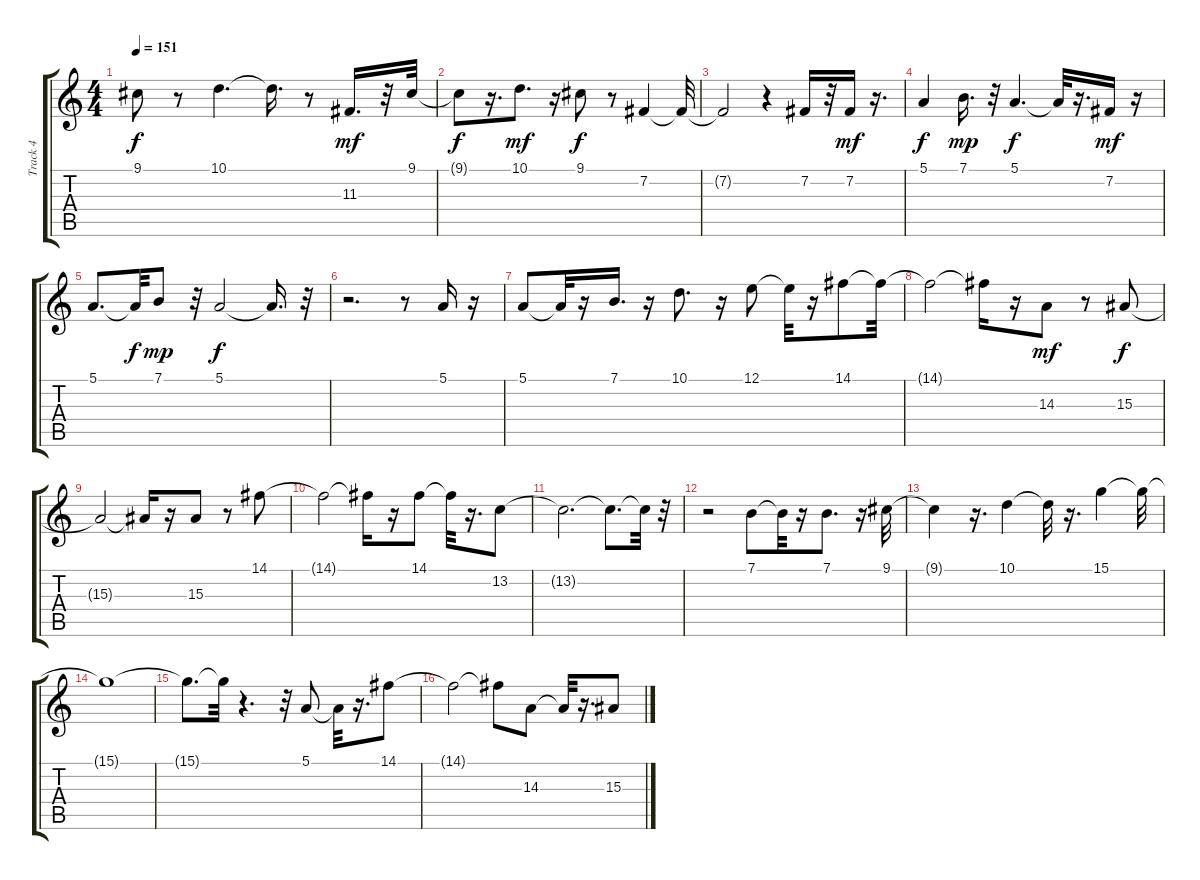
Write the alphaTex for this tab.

\track ("Track 4" "Track 4") {instrument synthvoice}
\staff {score tabs}
\tuning (E4 B3 G3 D3 A2 E2) {hide}
\ts (4 4)
\tempo 151
\clef g2
\ks c
9.1{t}.8{dy f} r.8 10.1.4{d} 10.1{t}.16{d} r.8 11.3.16{d dy mf} r.32 9.1.32 |
9.1{t}.8{dy f} r.16{d} 10.1.8{d dy mf} r.16 9.1.8{dy f} r.8 7.2.4 7.2{t}.32 |
7.2{t}.2 r.4 7.2.16 r.32 7.2.16{dy mf} r.16{d} |
5.1.4{dy f} 7.1.16{d dy mp} r.32 5.1.4{d dy f} 5.1{t}.32 r.16{d} 7.2.16{dy mf} r.16 |
5.1.8{d} 5.1{t}.32{dy f} 7.1.8{dy mp} r.32 5.1.2{dy f} 5.1{t}.16{d} r.32 |
r.2{d} r.8 5.1.16{volume 11} r.16 |
5.1.8 5.1{t}.32 r.16 7.1.16{d} r.16 10.1.8{d} r.16 12.1.8 12.1{t}.32 r.16 14.1.8 14.1{t}.32 |
14.1{t}.2 14.1{t}.16 r.16 14.3.8{dy mf} r.8 15.3.8{dy f} |
15.3{t}.2 15.3{t}.16 r.16 15.3.8 r.8 14.1.8 |
14.1{t}.2 14.1{t}.16 r.16 14.1.8 14.1{t}.32 r.16{d} 13.2.8 |
13.2{t}.2{d} 13.2{t}.8{d} 13.2{t}.32 r.32 |
r.2 7.1.8 7.1{t}.32 r.16 7.1.8{d} r.16 9.1.32 |
9.1{t}.4 r.16{d} 10.1.4 10.1{t}.32 r.16{d} 15.1.4 15.1{t}.32 |
15.1{t}.1 |
15.1{t}.8{d} 15.1{t}.32 r.4{d} r.32 5.1.8 5.1{t}.32 r.16{d} 14.1.8 |
14.1{t}.2 14.1{t}.8 14.3.8 14.3{t}.32 r.16{d} 15.3.8
